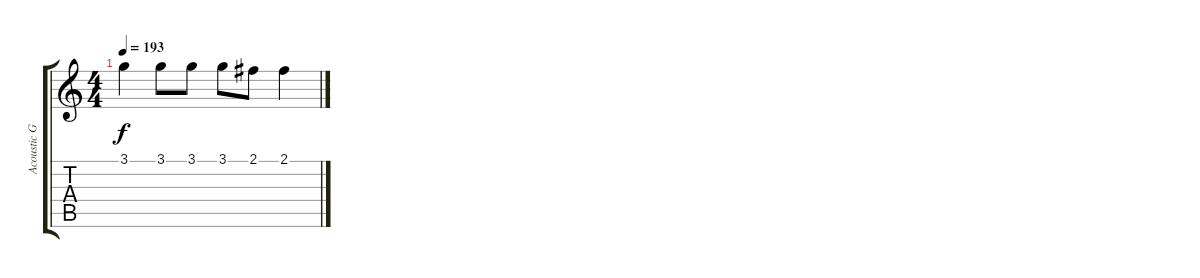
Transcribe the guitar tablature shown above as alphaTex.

\track ("Acoustic Guitar" "Acoustic G") {instrument acousticguitarsteel}
\staff {score tabs}
\tuning (E4 B3 G3 D3 A2 E2) {hide}
\ts (4 4)
\tempo 193
\clef g2
\ks c
3.1.4{dy f} 3.1.8 3.1.8 3.1.8 2.1.8 2.1.4
